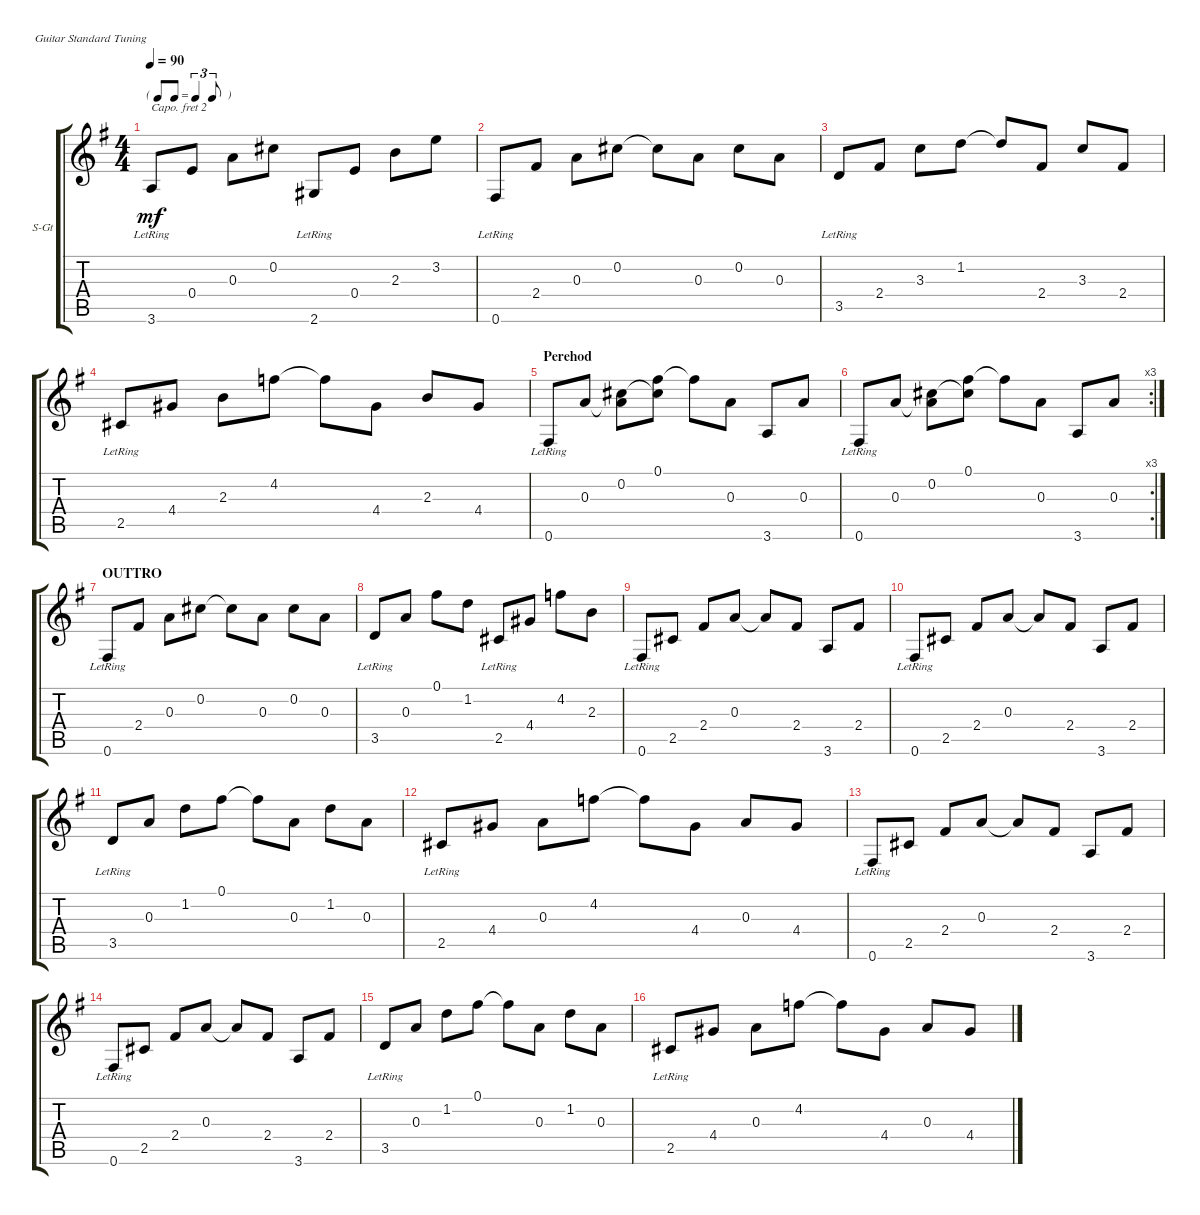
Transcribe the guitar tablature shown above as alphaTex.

\defaultSystemsLayout 4
\bracketExtendMode groupsimilarinstruments
\firstSystemTrackNameOrientation horizontal
\otherSystemsTrackNameOrientation horizontal
\track ("Steel Guitar" "S-Gt") {instrument acousticguitarsteel}
\staff {score tabs}
\capo 2
\tuning (E4 B3 G3 D3 A2 E2)
\ts (4 4)
\tf triplet8th
\tempo 90
\clef g2
\ks eminor
3.6{lr}.8{dy mf} 0.4.8 0.3.8 0.2.8 2.6{lr}.8 0.4.8 2.3.8 3.2.8 |
0.6{lr}.8 2.4.8 0.3.8 0.2.8 0.2{t}.8 0.3.8 0.2.8 0.3.8 |
3.5{lr}.8 2.4.8 3.3.8 1.2.8 1.2{t}.8 2.4.8 3.3.8 2.4.8 |
2.5{lr}.8 4.4.8 2.3.8 4.2.8 4.2{t}.8 4.4.8 2.3.8 4.4.8 |
\section ("" "Perehod")
0.6{lr}.8 0.3.8 (0.3{t} 0.2).8 (0.2{t} 0.1).8 0.1{t}.8 0.3.8 3.6.8 0.3.8 |
\rc 3
0.6{lr}.8 0.3.8 (0.3{t} 0.2).8 (0.2{t} 0.1).8 0.1{t}.8 0.3.8 3.6.8 0.3.8 |
\section ("" "OUTTRO")
0.6{lr}.8 2.4.8 0.3.8 0.2.8 0.2{t}.8 0.3.8 0.2.8 0.3.8 |
3.5{lr}.8 0.3.8 0.1.8 1.2.8 2.5{lr}.8 4.4.8 4.2.8 2.3.8 |
0.6{lr}.8 2.5.8 2.4.8 0.3.8 0.3{t}.8 2.4.8 3.6.8 2.4.8 |
0.6{lr}.8 2.5.8 2.4.8 0.3.8 0.3{t}.8 2.4.8 3.6.8 2.4.8 |
3.5{lr}.8 0.3.8 1.2.8 0.1.8 0.1{t}.8 0.3.8 1.2.8 0.3.8 |
2.5{lr}.8 4.4.8 0.3.8 4.2.8 4.2{t}.8 4.4.8 0.3.8 4.4.8 |
0.6{lr}.8 2.5.8 2.4.8 0.3.8 0.3{t}.8 2.4.8 3.6.8 2.4.8 |
0.6{lr}.8 2.5.8 2.4.8 0.3.8 0.3{t}.8 2.4.8 3.6.8 2.4.8 |
3.5{lr}.8 0.3.8 1.2.8 0.1.8 0.1{t}.8 0.3.8 1.2.8 0.3.8 |
2.5{lr}.8 4.4.8 0.3.8 4.2.8 4.2{t}.8 4.4.8 0.3.8 4.4.8
